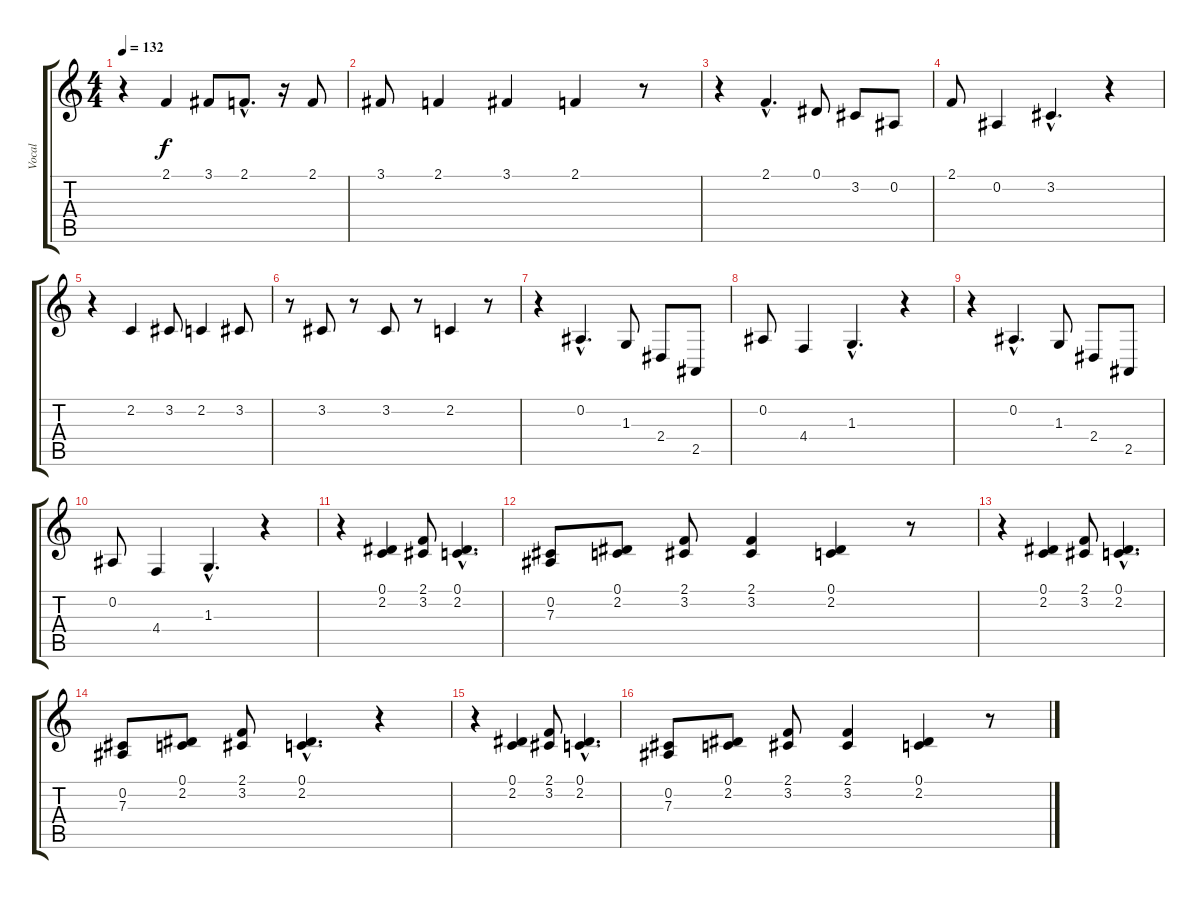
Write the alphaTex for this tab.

\track ("Vocal" "Vocal") {instrument synthvoice}
\staff {score tabs}
\tuning (Eb4 Bb3 Gb3 Db3 Ab2 Eb2) {hide}
\ts (4 4)
\tempo 132
\clef g2
\ks c
r.4{dy f} 2.1.4 3.1.8 2.1{hac}.8{d} r.16 2.1.8 |
3.1.8 2.1.4 3.1.4 2.1.4 r.8 |
r.4 2.1{hac}.4{d} 0.1.8 3.2.8 0.2.8 |
2.1.8 0.2.4 3.2{hac}.4{d} r.4 |
r.4 2.2.4 3.2.8 2.2.4 3.2.8 |
r.8 3.2.8 r.8 3.2.8 r.8 2.2.4 r.8 |
r.4 0.2{hac}.4{d} 1.3.8 2.4.8 2.5.8 |
0.2.8 4.4.4 1.3{hac}.4{d} r.4 |
r.4 0.2{hac}.4{d} 1.3.8 2.4.8 2.5.8 |
0.2.8 4.4.4 1.3{hac}.4{d} r.4 |
r.4 (0.1 2.2).4 (2.1 3.2).8 (0.1{hac} 2.2{hac}).4{d} |
(0.2 7.3).8 (0.1 2.2).8 (2.1 3.2).8 (2.1 3.2).4 (0.1 2.2).4 r.8 |
r.4 (0.1 2.2).4 (2.1 3.2).8 (0.1{hac} 2.2{hac}).4{d} |
(0.2 7.3).8 (0.1 2.2).8 (2.1 3.2).8 (0.1{hac} 2.2{hac}).4{d} r.4 |
r.4 (0.1 2.2).4 (2.1 3.2).8 (0.1{hac} 2.2{hac}).4{d} |
(0.2 7.3).8 (0.1 2.2).8 (2.1 3.2).8 (2.1 3.2).4 (0.1 2.2).4 r.8
